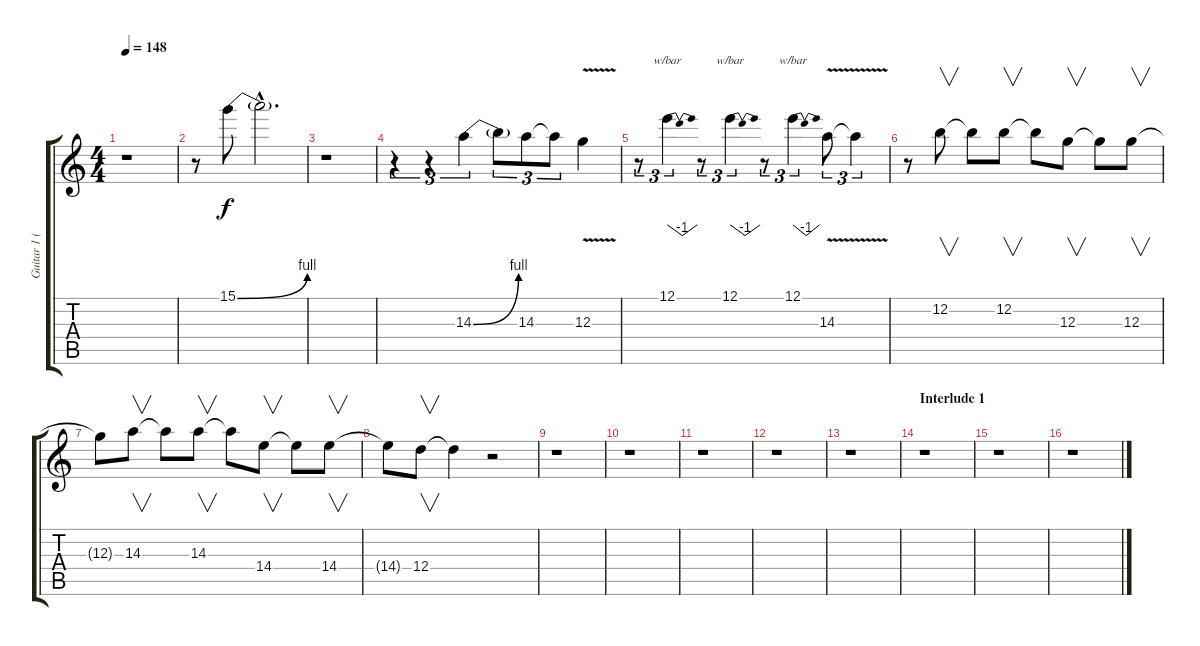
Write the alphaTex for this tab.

\track ("Guitar 1 (delay)" "Guitar 1 (") {instrument distortionguitar}
\staff {score tabs}
\tuning (E4 B3 G3 D3 A2 E2) {hide}
\ts (4 4)
\tempo 148
\clef g2
\ks c
r.1{dy f} |
r.8 15.1{be (bend 0 0 60 4)}.8 15.1{hac t}.2{d} |
r.1 |
r.4{tu (3 2)} r.4{tu (3 2)} 14.3{be (bend 0 0 60 4)}.4{tu (3 2)} 14.3{t}.8{tu (3 2)} 14.3.8{tu (3 2)} 14.3{t}.8{tu (3 2)} 12.3{v}.4 |
r.8{tu (3 2)} 12.1.4{tu (3 2) tbe (dip default 0 0 30 -4 60 0)} r.8{tu (3 2)} 12.1.4{tu (3 2) tbe (dip default 0 0 30 -4 60 0)} r.8{tu (3 2)} 12.1.4{tu (3 2) tbe (dip default 0 0 30 -4 60 0)} 14.3{v}.8{tu (3 2)} 14.3{t}.4{tu (3 2)} |
r.8 12.2.8{v} 12.2{t}.8 12.2.8{v} 12.2{t}.8 12.3.8{v} 12.3{t}.8 12.3.8{v} |
12.3{t}.8 14.3.8{v} 14.3{t}.8 14.3.8{v} 14.3{t}.8 14.4.8{v} 14.4{t}.8 14.4.8{v} |
14.4{t}.8 12.4.8{v} 12.4{t}.4 r.2 |
r.1 |
r.1 |
r.1 |
r.1 |
r.1 |
\section ("" "Interlude 1")
r.1 |
r.1 |
r.1
